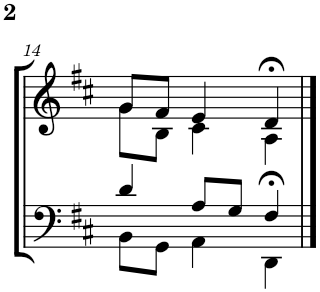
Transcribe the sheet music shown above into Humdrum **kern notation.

**kern	**kern
*part2	*part1
*staff2	*staff1
*I"Tenor/Baß	*I"Sopran/Alt
!!LO:PB:g=z
*clefF4	*clefG2
*k[f#c#]	*k[f#c#]
*M4/4	*M4/4
=14	=14
*^	*^
4d/	8BB\L	8g/L	8g\L
.	8GG\J	8f#/J	8B\J
8A/L	4AA\	4e/	4c#\
8G/J	.	.	.
4F#/	4DD>\	4d>/	4A\
*v	*v	*	*
*	*v	*v
==	==
*-	*-
